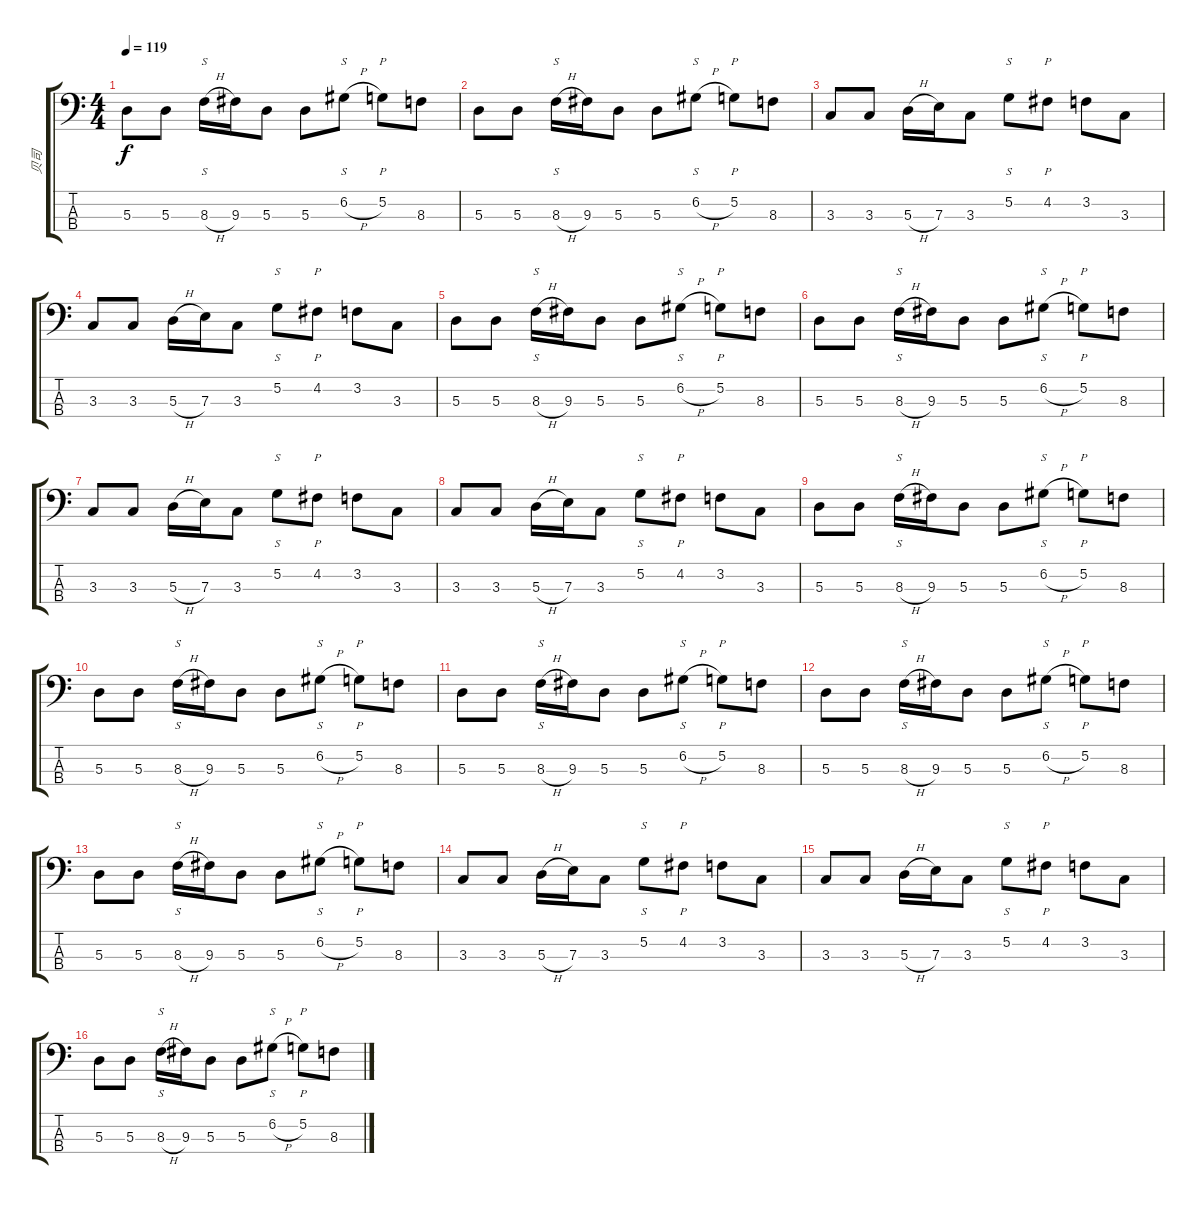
\track ("贝司" "贝司") {instrument electricbasspick}
\staff {score tabs}
\tuning (G2 D2 A1 E1) {hide}
\ts (4 4)
\tempo 119
\clef f4
\ks c
5.3.8{dy f} 5.3.8 8.3{h}.16{s} 9.3.16 5.3.8 5.3.8 6.2{h}.8{s} 5.2.8{p} 8.3.8 |
5.3.8 5.3.8 8.3{h}.16{s} 9.3.16 5.3.8 5.3.8 6.2{h}.8{s} 5.2.8{p} 8.3.8 |
3.3.8 3.3.8 5.3{h}.16 7.3.16 3.3.8 5.2.8{s} 4.2.8{p} 3.2.8 3.3.8 |
3.3.8 3.3.8 5.3{h}.16 7.3.16 3.3.8 5.2.8{s} 4.2.8{p} 3.2.8 3.3.8 |
5.3.8 5.3.8 8.3{h}.16{s} 9.3.16 5.3.8 5.3.8 6.2{h}.8{s} 5.2.8{p} 8.3.8 |
5.3.8 5.3.8 8.3{h}.16{s} 9.3.16 5.3.8 5.3.8 6.2{h}.8{s} 5.2.8{p} 8.3.8 |
3.3.8 3.3.8 5.3{h}.16 7.3.16 3.3.8 5.2.8{s} 4.2.8{p} 3.2.8 3.3.8 |
3.3.8 3.3.8 5.3{h}.16 7.3.16 3.3.8 5.2.8{s} 4.2.8{p} 3.2.8 3.3.8 |
5.3.8 5.3.8 8.3{h}.16{s} 9.3.16 5.3.8 5.3.8 6.2{h}.8{s} 5.2.8{p} 8.3.8 |
5.3.8 5.3.8 8.3{h}.16{s} 9.3.16 5.3.8 5.3.8 6.2{h}.8{s} 5.2.8{p} 8.3.8 |
5.3.8 5.3.8 8.3{h}.16{s} 9.3.16 5.3.8 5.3.8 6.2{h}.8{s} 5.2.8{p} 8.3.8 |
5.3.8 5.3.8 8.3{h}.16{s} 9.3.16 5.3.8 5.3.8 6.2{h}.8{s} 5.2.8{p} 8.3.8 |
5.3.8 5.3.8 8.3{h}.16{s} 9.3.16 5.3.8 5.3.8 6.2{h}.8{s} 5.2.8{p} 8.3.8 |
3.3.8 3.3.8 5.3{h}.16 7.3.16 3.3.8 5.2.8{s} 4.2.8{p} 3.2.8 3.3.8 |
3.3.8 3.3.8 5.3{h}.16 7.3.16 3.3.8 5.2.8{s} 4.2.8{p} 3.2.8 3.3.8 |
5.3.8 5.3.8 8.3{h}.16{s} 9.3.16 5.3.8 5.3.8 6.2{h}.8{s} 5.2.8{p} 8.3.8
